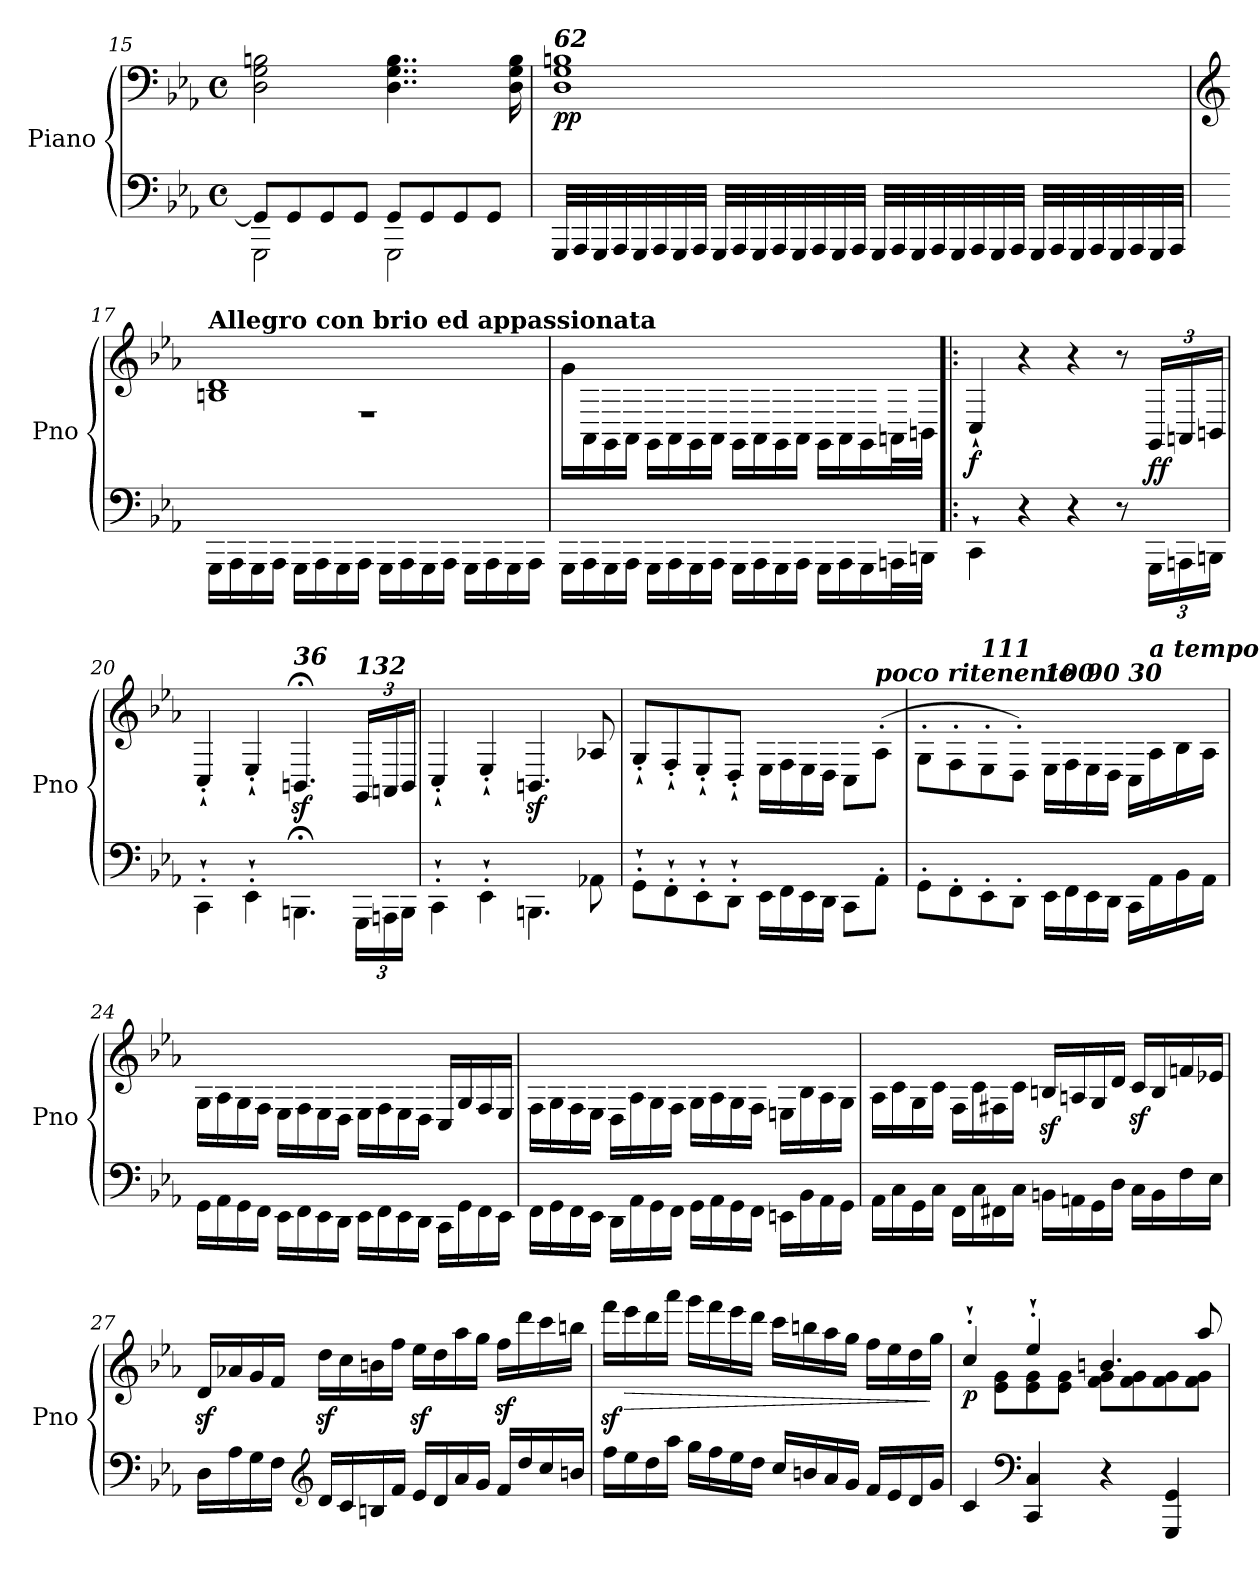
**kern	**kern	**dynam
*part1	*part1	*part1
*staff2	*staff1	*staff1/2
*I"Piano	*	*
*I'Pno	*	*
*clefF4	*clefF4	*
*k[b-e-a-]	*k[b-e-a-]	*
*M4/4	*M4/4	*
*met(c)	*met(c)	*
=15	=15	=15
*^	*	*
8GG/L]	2GGG\	2D\ 2G\ 2Bn\	.
8GG/	.	.	.
8GG/	.	.	.
8GG/J	.	.	.
8GG/L	2GGG\	4..D\ 4..G\ 4..B\	.
8GG/	.	.	.
8GG/	.	.	.
8GG/J	.	.	.
.	.	16D\ 16G\ 16B\	.
*v	*v	*	*
!!LO:LB:g=z
=16	=16	=16
!	!LO:TX:a:Bi:t=62	!
!	!	!LO:DY:b
32GGG/LLL	1D 1G 1Bn	pp
32AAA-/	.	.
32GGG/	.	.
32AAA-/	.	.
32GGG/	.	.
32AAA-/	.	.
32GGG/	.	.
32AAA-/JJJ	.	.
32GGG/LLL	.	.
32AAA-/	.	.
32GGG/	.	.
32AAA-/	.	.
32GGG/	.	.
32AAA-/	.	.
32GGG/	.	.
32AAA-/JJJ	.	.
32GGG/LLL	.	.
32AAA-/	.	.
32GGG/	.	.
32AAA-/	.	.
32GGG/	.	.
32AAA-/	.	.
32GGG/	.	.
32AAA-/JJJ	.	.
32GGG/LLL	.	.
32AAA-/	.	.
32GGG/	.	.
32AAA-/	.	.
32GGG/	.	.
32AAA-/	.	.
32GGG/	.	.
32AAA-/JJJ	.	.
!!LO:LB:g=z
=17	=17	=17
*	*clefG2	*
*	*^	*
!	!LO:TX:a:B:t=Allegro con brio ed appassionata	!	!
!	!	!	!LO:DY:b
16GGG\LL	1Bn 1d	1r	other-dynamics
16AAA-\	.	.	.
16GGG\	.	.	.
16AAA-\JJ	.	.	.
16GGG\LL	.	.	.
16AAA-\	.	.	.
16GGG\	.	.	.
16AAA-\JJ	.	.	.
16GGG\LL	.	.	.
16AAA-\	.	.	.
16GGG\	.	.	.
16AAA-\JJ	.	.	.
16GGG\LL	.	.	.
16AAA-\	.	.	.
16GGG\	.	.	.
16AAA-\JJ	.	.	.
*	*v	*v	*
!!LO:LB:g=z
=18	=18	=18
16GGG\LL	16g\LL	.
16AAA-\	16AA-\	.
16GGG\	16GG\	.
16AAA-\JJ	16AA-\JJ	.
16GGG\LL	16GG\LL	.
16AAA-\	16AA-\	.
16GGG\	16GG\	.
16AAA-\JJ	16AA-\JJ	.
16GGG\LL	16GG\LL	.
16AAA-\	16AA-\	.
16GGG\	16GG\	.
16AAA-\JJ	16AA-\JJ	.
16GGG\LL	16GG\LL	.
16AAA-\	16AA-\	.
16GGG\	16GG\	.
32AAAn\L	32AAn\L	.
32BBBn\JJJ	32BBn\JJJ	.
=19!|:	=19!|:	=19!|:
!	!	!LO:DY:b
4CC`\	4C`/	f
4r	4r	.
4r	4r	.
8r	8r	.
*Xbrackettup	*Xbrackettup	*
!	!	!LO:DY:b
24GGG\LL	24GG/LL	ff
24AAAn\	24AAn/	.
24BBBn\JJ	24BBn/JJ	.
=20	=20	=20
4CC'`\	4C'`/	.
4EE-'`\	4E-'`/	.
!	!LO:TX:a:Bi:t=36	!
4.BBBn;\	4.BBnz<;</	.
!	!LO:TX:a:Bi:t=132	!
24GGG\LL	24GG/LL	.
24AAAn\	24AAn/	.
24BBB\JJ	24BB/JJ	.
!!LO:LB:g=z
=21	=21	=21
4CC'`\	4C'`/	.
4EE-'`\	4E-'`/	.
4.BBBn\	4.BBnz</	.
8AA-X\	8A-X/	.
=22	=22	=22
8GG'`\L	8G'`/L	.
8FF'`\	8F'`/	.
8EE-'`\	8E-'`/	.
8DD'`\J	8D'`/J	.
16EE-\LL	16E-\LL	.
16FF\	16F\	.
16EE-\	16E-\	.
16DD\JJ	16D\JJ	.
8CC\L	8C\L	.
!	!LO:TX:a:Bi:t=poco ritenente	!
!	!	!LO:DY:b
8AA-'\J	(>8A-'\J	other-dynamics
=23	=23	=23
8GG'\L	8G'\L	.
8FF'\	8F'\	.
!	!LO:TX:a:Bi:t=111	!
8EE-'\	8E-'\	.
8DD'\J	8D'\J)	.
!	!LO:TX:a:Bi:t=100	!
16EE-\LL	16E-\LL	.
16FF\	16F\	.
!	!LO:TX:a:Bi:t=90	!
16EE-\	16E-\	.
16DD\JJ	16D\JJ	.
!	!LO:TX:a:Bi:t=30	!
16CC\LL	16C\LL	.
!	!LO:TX:a:Bi:t=a tempo	!
!	!	!LO:DY:b
16AA-\	16A-\	other-dynamics
16BB-\	16B-\	.
16AA-\JJ	16A-\JJ	.
!!LO:PB:g=z
=24	=24	=24
16GG\LL	16G\LL	.
16AA-\	16A-\	.
16GG\	16G\	.
16FF\JJ	16F\JJ	.
16EE-\LL	16E-\LL	.
16FF\	16F\	.
16EE-\	16E-\	.
16DD\JJ	16D\JJ	.
16EE-\LL	16E-\LL	.
16FF\	16F\	.
16EE-\	16E-\	.
16DD\JJ	16D\JJ	.
16CC\LL	16C/LL	.
16GG\	16G/	.
16FF\	16F/	.
16EE-\JJ	16E-/JJ	.
=25	=25	=25
16FF\LL	16F\LL	.
16GG\	16G\	.
16FF\	16F\	.
16EE-\JJ	16E-\JJ	.
16DD\LL	16D\LL	.
16AA-\	16A-\	.
16GG\	16G\	.
16FF\JJ	16F\JJ	.
16GG\LL	16G\LL	.
16AA-\	16A-\	.
16GG\	16G\	.
16FF\JJ	16F\JJ	.
16EEn\LL	16En\LL	.
16BB-\	16B-\	.
16AA-\	16A-\	.
16GG\JJ	16G\JJ	.
!!LO:LB:g=z
=26	=26	=26
16AA-\LL	16A-\LL	.
16C\	16c\	.
16GG\	16G\	.
16C\JJ	16c\JJ	.
16FF\LL	16F\LL	.
16C\	16c\	.
16FF#X\	16F#X\	.
16C\JJ	16c\JJ	.
16BBn\LL	16Bnz</LL	.
16AAn\	16An/	.
16GG\	16G/	.
16D\JJ	16d/JJ	.
16C\LL	16cz</LL	.
16BB\	16B/	.
16F\	16fn/	.
16E-\JJ	16e-X/JJ	.
=27	=27	=27
16D\LL	16dz</LL	.
16A-\	16a-X/	.
16G\	16g/	.
16F\JJ	16f/JJ	.
*clefG2	*	*
16d/LL	16ddz<\LL	.
16c/	16cc\	.
16Bn/	16bn\	.
16f/JJ	16ff\JJ	.
16e-/LL	16ee-z<\LL	.
16d/	16dd\	.
16a-/	16aa-\	.
16g/JJ	16gg\JJ	.
16f/LL	16ffz<\LL	.
16dd/	16ddd\	.
16cc/	16ccc\	.
16bn/JJ	16bbn\JJ	.
!!LO:LB:g=z
=28	=28	=28
16ff\LL	16fffz<\LL	.
!	!	!LO:HP:b
16ee-\	16eee-\	>
16dd\	16ddd\	.
16aa-\JJ	16aaa-\JJ	.
16gg\LL	16ggg\LL	.
16ff\	16fff\	.
16ee-\	16eee-\	.
16dd\JJ	16ddd\JJ	.
16cc/LL	16ccc\LL	.
16bn/	16bbn\	.
16a-/	16aa-\	.
16g/JJ	16gg\JJ	.
16f/LL	16ff\LL	.
16e-/	16ee-\	.
16d/	16dd\	.
16g/JJ	16gg\JJ	]
=29	=29	=29
*	*^	*
!	!	!	!LO:DY:b
4c/	4cc'`/	8ryy	p
.	.	8e-\ 8g\L	.
*clefF4	*	*	*
4CC/ 4C/	4ee-'`/	8e-\ 8g\	.
.	.	8e-\ 8g\J	.
4r	4.bn/	8f\ 8g\L	.
.	.	8f\ 8g\	.
4GGG/ 4GG/	.	8f\ 8g\	.
.	8aa-/	8f\ 8g\J	.
*	*v	*v	*
=	=	=
*-	*-	*-
